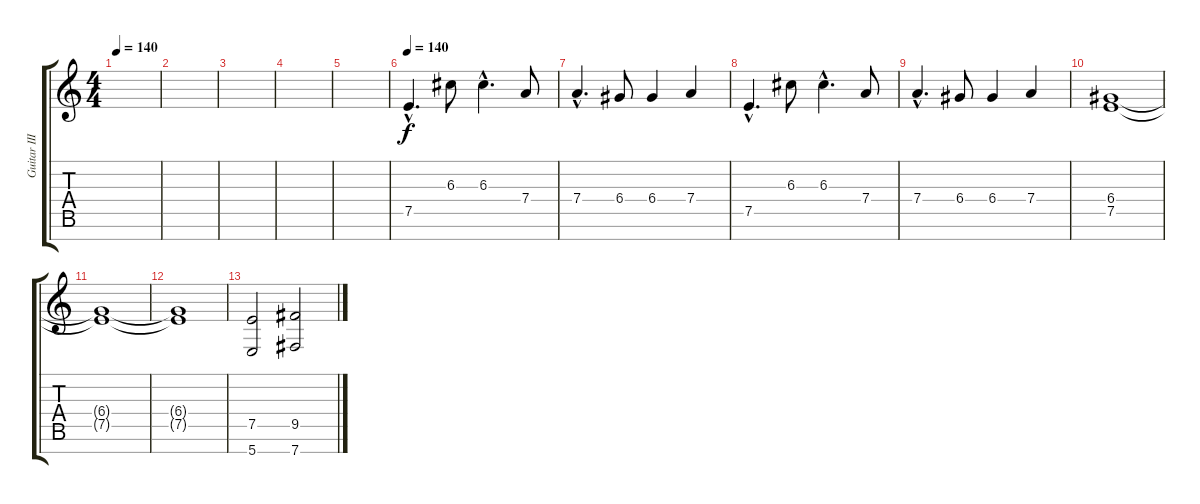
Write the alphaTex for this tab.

\track ("Guitar III" "Guitar III") {instrument distortionguitar}
\staff {score tabs}
\tuning (E4 B3 G3 D3 A2 E2 B1) {hide}
\ts (4 4)
\tempo 140
\clef g2
\ks c
|
|
|
|
|
\tempo 140
7.5{hac}.4{d} 6.3.8 6.3{hac}.4{d} 7.4.8 |
7.4{hac}.4{d} 6.4.8 6.4.4 7.4.4 |
7.5{hac}.4{d} 6.3.8 6.3{hac}.4{d} 7.4.8 |
7.4{hac}.4{d} 6.4.8 6.4.4 7.4.4 |
(6.4 7.5).1 |
(6.4{t} 7.5{t}).1 |
(6.4{t} 7.5{t}).1 |
(7.5 5.7).2 (9.5 7.7).2
